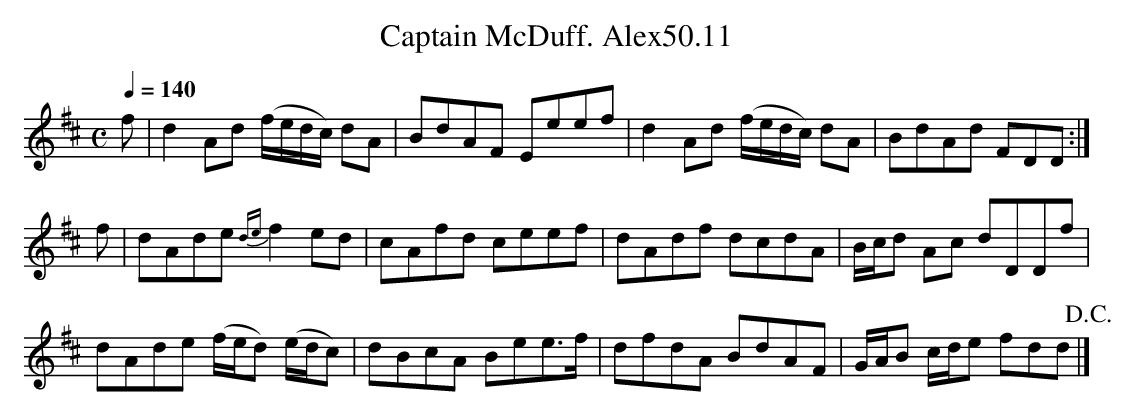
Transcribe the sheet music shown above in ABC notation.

X:1
T:Captain McDuff. Alex50.11
M:C
L:1/8
Q:1/4=140
K:D
f|d2Ad (f/e/d/c/) dA|BdAF Eeef|d2Ad (f/e/d/c/) dA|BdAd FDD:|
f|dAde {de}f2 ed|cAfd ceef|dAdf dcdA|B/c/d Ac dDDf|
dAde (f/e/d) (e/d/c)|dBcA Bee>f|dfdA BdAF|G/A/B c/d/e fdd!D.C.!|]
